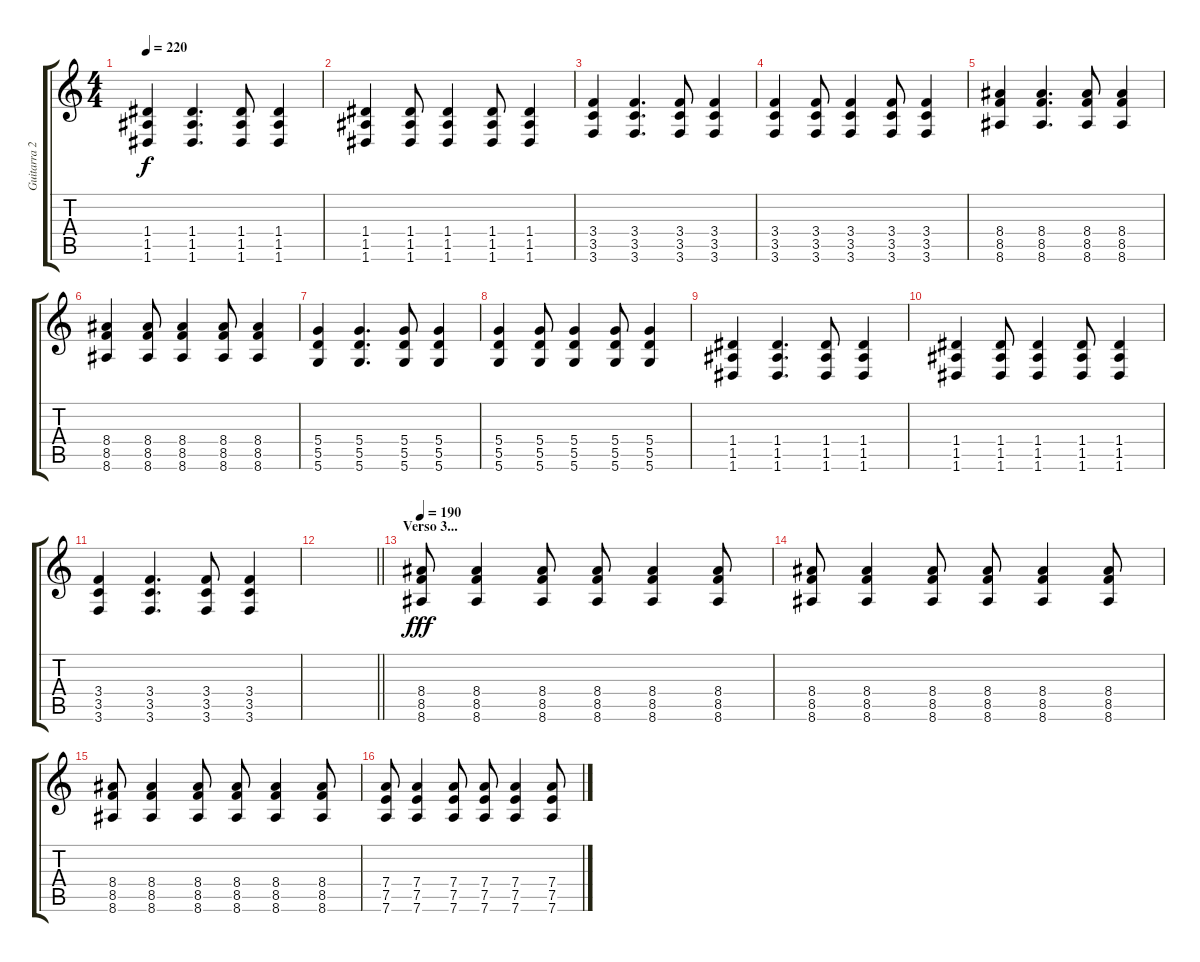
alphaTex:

\track ("Guitarra 2" "Guitarra 2") {instrument distortionguitar}
\staff {score tabs}
\tuning (E4 B3 G3 D3 A2 D2) {hide}
\ts (4 4)
\tempo 220
\clef g2
\ks c
(1.4 1.5 1.6).4{dy f} (1.4 1.5 1.6).4{d} (1.4 1.5 1.6).8 (1.4 1.5 1.6).4 |
(1.4 1.5 1.6).4 (1.4 1.5 1.6).8 (1.4 1.5 1.6).4 (1.4 1.5 1.6).8 (1.4 1.5 1.6).4 |
(3.4 3.5 3.6).4 (3.4 3.5 3.6).4{d} (3.4 3.5 3.6).8 (3.4 3.5 3.6).4 |
(3.4 3.5 3.6).4 (3.4 3.5 3.6).8 (3.4 3.5 3.6).4 (3.4 3.5 3.6).8 (3.4 3.5 3.6).4 |
(8.4 8.5 8.6).4 (8.4 8.5 8.6).4{d} (8.4 8.5 8.6).8 (8.4 8.5 8.6).4 |
(8.4 8.5 8.6).4 (8.4 8.5 8.6).8 (8.4 8.5 8.6).4 (8.4 8.5 8.6).8 (8.4 8.5 8.6).4 |
(5.4 5.5 5.6).4 (5.4 5.5 5.6).4{d} (5.4 5.5 5.6).8 (5.4 5.5 5.6).4 |
(5.4 5.5 5.6).4 (5.4 5.5 5.6).8 (5.4 5.5 5.6).4 (5.4 5.5 5.6).8 (5.4 5.5 5.6).4 |
(1.4 1.5 1.6).4 (1.4 1.5 1.6).4{d} (1.4 1.5 1.6).8 (1.4 1.5 1.6).4 |
(1.4 1.5 1.6).4 (1.4 1.5 1.6).8 (1.4 1.5 1.6).4 (1.4 1.5 1.6).8 (1.4 1.5 1.6).4 |
(3.4 3.5 3.6).4 (3.4 3.5 3.6).4{d} (3.4 3.5 3.6).8 (3.4 3.5 3.6).4 |
\barLineRight lightlight
|
\section ("" "Verso 3...")
\tempo 190
(8.4 8.5 8.6).8{dy fff} (8.4 8.5 8.6).4 (8.4 8.5 8.6).8 (8.4 8.5 8.6).8 (8.4 8.5 8.6).4 (8.4 8.5 8.6).8 |
(8.4 8.5 8.6).8 (8.4 8.5 8.6).4 (8.4 8.5 8.6).8 (8.4 8.5 8.6).8 (8.4 8.5 8.6).4 (8.4 8.5 8.6).8 |
(8.4 8.5 8.6).8 (8.4 8.5 8.6).4 (8.4 8.5 8.6).8 (8.4 8.5 8.6).8 (8.4 8.5 8.6).4 (8.4 8.5 8.6).8 |
(7.4 7.5 7.6).8 (7.4 7.5 7.6).4 (7.4 7.5 7.6).8 (7.4 7.5 7.6).8 (7.4 7.5 7.6).4 (7.4 7.5 7.6).8
